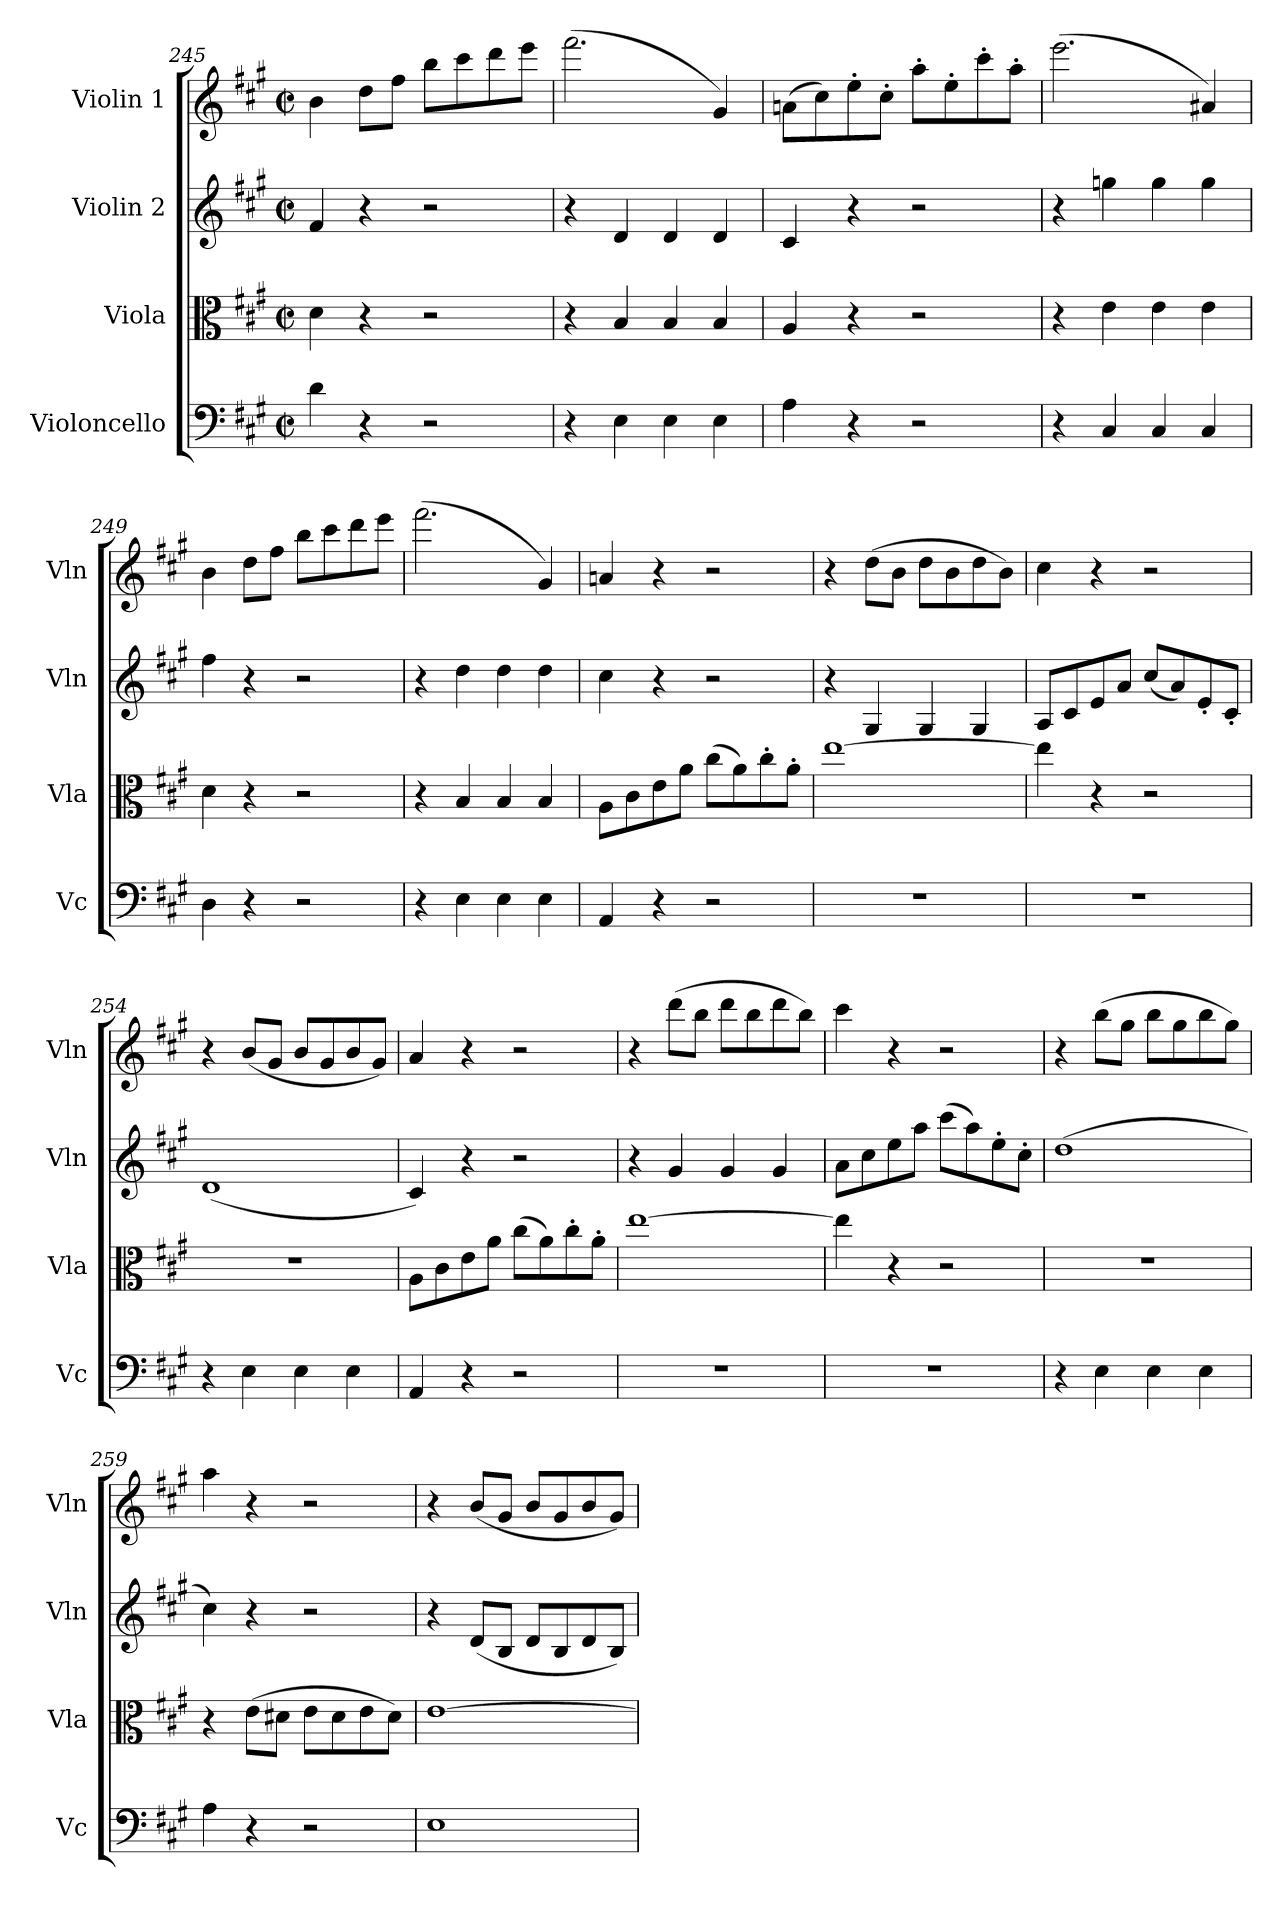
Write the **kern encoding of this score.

**kern	**kern	**kern	**kern
*part4	*part3	*part2	*part1
*staff4	*staff3	*staff2	*staff1
*I"Violoncello	*I"Viola	*I"Violin 2	*I"Violin 1
*I'Vc	*I'Vla	*I'Vln	*I'Vln
*clefF4	*clefC3	*clefG2	*clefG2
*k[f#c#g#]	*k[f#c#g#]	*k[f#c#g#]	*k[f#c#g#]
*M2/2	*M2/2	*M2/2	*M2/2
*met(c|)	*met(c|)	*met(c|)	*met(c|)
=245	=245	=245	=245
4d\	4d\	4f#/	4b\
4r	4r	4r	8dd\L
.	.	.	8ff#\J
2r	2r	2r	8bb\L
.	.	.	8ccc#\
.	.	.	8ddd\
.	.	.	8eee\J
=246	=246	=246	=246
4r	4r	4r	(2.fff#\
4E\	4B/	4d/	.
4E\	4B/	4d/	.
4E\	4B/	4d/	4g#/)
=247	=247	=247	=247
4A\	4A/	4c#/	(8an\L
.	.	.	8cc#\)
4r	4r	4r	8ee'\
.	.	.	8cc#'\J
2r	2r	2r	8aa'\L
.	.	.	8ee'\
.	.	.	8ccc#'\
.	.	.	8aa'\J
=248	=248	=248	=248
4r	4r	4r	(2.eee\
4C#/	4e\	4ggn\	.
4C#/	4e\	4gg\	.
4C#/	4e\	4gg\	4a#X/)
=249	=249	=249	=249
4D\	4d\	4ff#\	4b\
4r	4r	4r	8dd\L
.	.	.	8ff#\J
2r	2r	2r	8bb\L
.	.	.	8ccc#\
.	.	.	8ddd\
.	.	.	8eee\J
=250	=250	=250	=250
4r	4r	4r	(2.fff#\
4E\	4B/	4dd\	.
4E\	4B/	4dd\	.
4E\	4B/	4dd\	4g#/)
!!LO:LB:g=z
=251	=251	=251	=251
4AA/	8A\L	4cc#\	4an/
.	8c#\	.	.
4r	8e\	4r	4r
.	8a\J	.	.
2r	(8cc#\L	2r	2r
.	8a\)	.	.
.	8cc#'\	.	.
.	8a'\J	.	.
!!LO:LB:g=z
=252	=252	=252	=252
1r	[1ee	4r	4r
.	.	4G#/	(8dd\L
.	.	.	8b\J
.	.	4G#/	8dd\L
.	.	.	8b\
.	.	4G#/	8dd\
.	.	.	8b\J)
=253	=253	=253	=253
1r	4ee\]	8A/L	4cc#\
.	.	8c#/	.
.	4r	8e/	4r
.	.	8a/J	.
.	2r	(8cc#/L	2r
.	.	8a/)	.
.	.	8e'/	.
.	.	8c#'/J	.
=254	=254	=254	=254
4r	1r	(1d	4r
4E\	.	.	(8b/L
.	.	.	8g#/J
4E\	.	.	8b/L
.	.	.	8g#/
4E\	.	.	8b/
.	.	.	8g#/J)
=255	=255	=255	=255
4AA/	8A\L	4c#/)	4a/
.	8c#\	.	.
4r	8e\	4r	4r
.	8a\J	.	.
2r	(8cc#\L	2r	2r
.	8a\)	.	.
.	8cc#'\	.	.
.	8a'\J	.	.
=256	=256	=256	=256
1r	[1ee	4r	4r
.	.	4g#/	(8ddd\L
.	.	.	8bb\J
.	.	4g#/	8ddd\L
.	.	.	8bb\
.	.	4g#/	8ddd\
.	.	.	8bb\J)
!!LO:PB:g=z
=257	=257	=257	=257
1r	4ee\]	8a\L	4ccc#\
.	.	8cc#\	.
.	4r	8ee\	4r
.	.	8aa\J	.
.	2r	(8ccc#\L	2r
.	.	8aa\)	.
.	.	8ee'\	.
.	.	8cc#'\J	.
=258	=258	=258	=258
4r	1r	(1dd	4r
4E\	.	.	(8bb\L
.	.	.	8gg#\J
4E\	.	.	8bb\L
.	.	.	8gg#\
4E\	.	.	8bb\
.	.	.	8gg#\J)
!!LO:LB:g=z
=259	=259	=259	=259
4A\	4r	4cc#\)	4aa\
4r	(8e\L	4r	4r
.	8d#X\J	.	.
2r	8e\L	2r	2r
.	8d#\	.	.
.	8e\	.	.
.	8d#\J)	.	.
=260	=260	=260	=260
1E	[1e	4r	4r
.	.	(8d/L	(8b/L
.	.	8B/J	8g#/J
.	.	8d/L	8b/L
.	.	8B/	8g#/
.	.	8d/	8b/
.	.	8B/J)	8g#/J)
=	=	=	=
*-	*-	*-	*-
